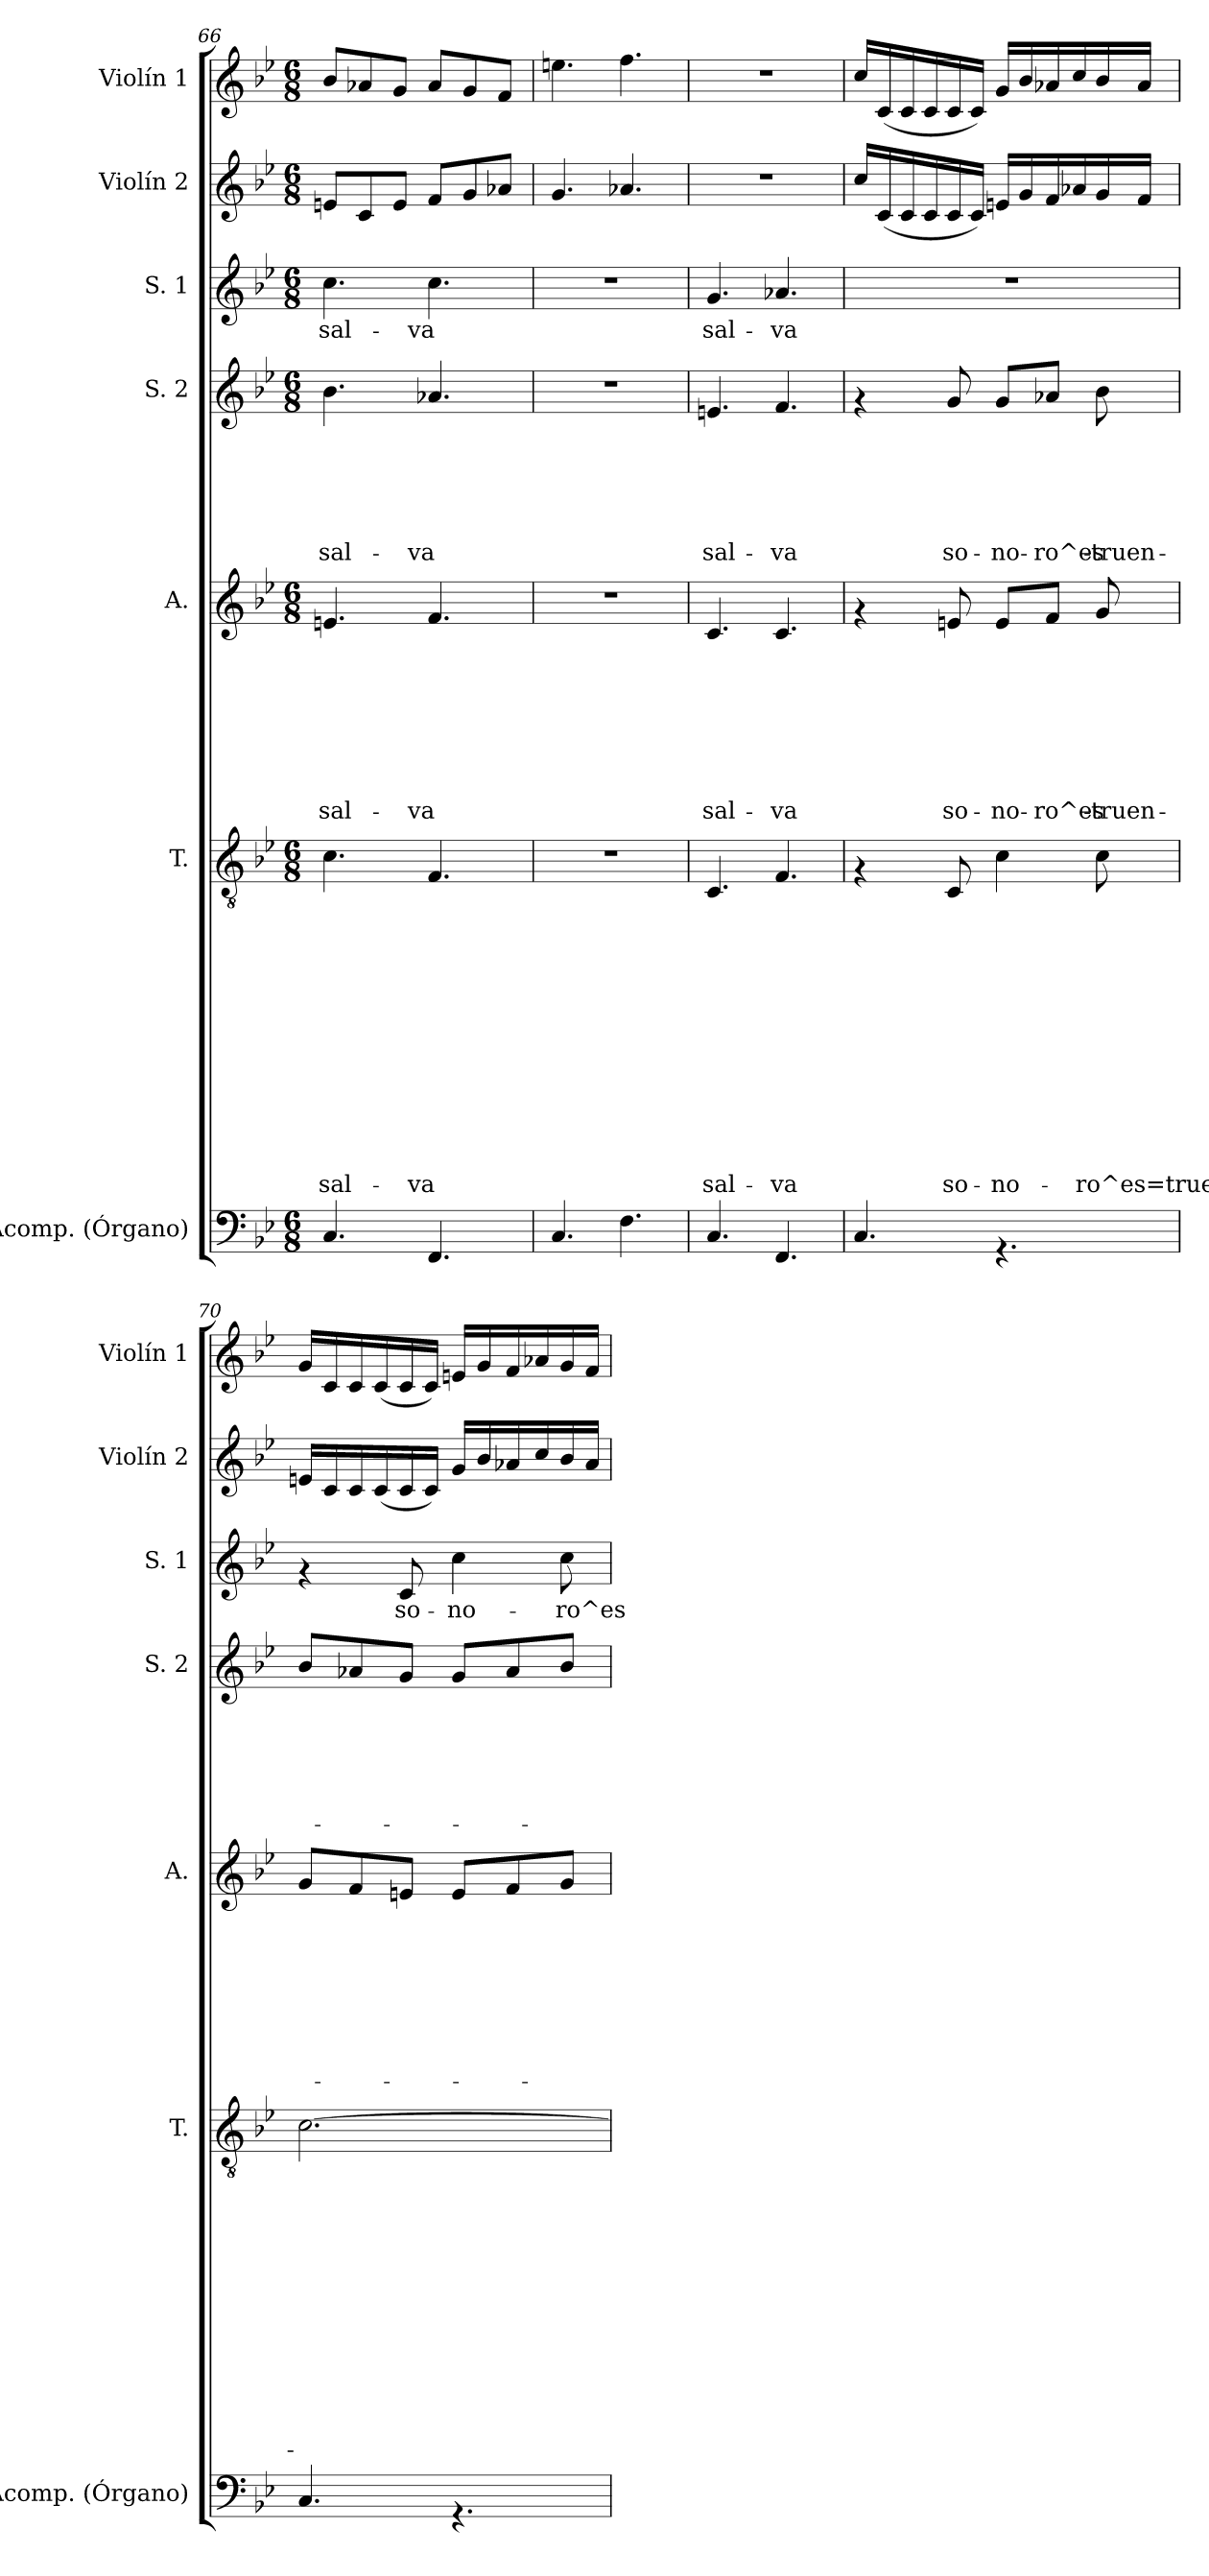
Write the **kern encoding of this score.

**kern	**kern	**text	**text	**text	**text	**text	**text	**text	**text	**text	**text	**text	**text	**text	**kern	**text	**text	**text	**text	**text	**text	**text	**text	**kern	**text	**text	**text	**text	**text	**text	**kern	**text	**kern	**kern
*part7	*part6	*part6	*part6	*part6	*part6	*part6	*part6	*part6	*part6	*part6	*part6	*part6	*part6	*part6	*part5	*part5	*part5	*part5	*part5	*part5	*part5	*part5	*part5	*part4	*part4	*part4	*part4	*part4	*part4	*part4	*part3	*part3	*part2	*part1
*staff7	*staff6	*staff6	*staff6	*staff6	*staff6	*staff6	*staff6	*staff6	*staff6	*staff6	*staff6	*staff6	*staff6	*staff6	*staff5	*staff5	*staff5	*staff5	*staff5	*staff5	*staff5	*staff5	*staff5	*staff4	*staff4	*staff4	*staff4	*staff4	*staff4	*staff4	*staff3	*staff3	*staff2	*staff1
*I"Acomp. (Órgano)	*I"T.	*	*	*	*	*	*	*	*	*	*	*	*	*	*I"A.	*	*	*	*	*	*	*	*	*I"S. 2	*	*	*	*	*	*	*I"S. 1	*	*I"Violín 2	*I"Violín 1
*I'Acomp. (Órgano)	*I'T.	*	*	*	*	*	*	*	*	*	*	*	*	*	*I'A.	*	*	*	*	*	*	*	*	*I'S. 2	*	*	*	*	*	*	*I'S. 1	*	*I'Violín 2	*I'Violín 1
*clefF4	*clefGv2	*	*	*	*	*	*	*	*	*	*	*	*	*	*clefG2	*	*	*	*	*	*	*	*	*clefG2	*	*	*	*	*	*	*clefG2	*	*clefG2	*clefG2
*k[b-e-]	*k[b-e-]	*	*	*	*	*	*	*	*	*	*	*	*	*	*k[b-e-]	*	*	*	*	*	*	*	*	*k[b-e-]	*	*	*	*	*	*	*k[b-e-]	*	*k[b-e-]	*k[b-e-]
*B-:	*B-:	*	*	*	*	*	*	*	*	*	*	*	*	*	*B-:	*	*	*	*	*	*	*	*	*B-:	*	*	*	*	*	*	*B-:	*	*B-:	*B-:
*M6/8	*M6/8	*	*	*	*	*	*	*	*	*	*	*	*	*	*M6/8	*	*	*	*	*	*	*	*	*M6/8	*	*	*	*	*	*	*M6/8	*	*M6/8	*M6/8
=66	=66	=66	=66	=66	=66	=66	=66	=66	=66	=66	=66	=66	=66	=66	=66	=66	=66	=66	=66	=66	=66	=66	=66	=66	=66	=66	=66	=66	=66	=66	=66	=66	=66	=66
!	!	!	!	!	!	!	!	!	!	!	!	!	!	!LO:LY:b	!	!	!	!	!	!	!	!	!LO:LY:b	!	!	!	!	!	!	!LO:LY:b	!	!LO:LY:b	!	!
4.C/	4.c\	.	.	.	.	.	.	.	.	.	.	.	.	sal-	4.en/	.	.	.	.	.	.	.	sal-	4.b-\	.	.	.	.	.	sal-	4.cc\	sal-	8en/L	8b-/L
.	.	.	.	.	.	.	.	.	.	.	.	.	.	.	.	.	.	.	.	.	.	.	.	.	.	.	.	.	.	.	.	.	8c/	8a-X/
.	.	.	.	.	.	.	.	.	.	.	.	.	.	.	.	.	.	.	.	.	.	.	.	.	.	.	.	.	.	.	.	.	8e/J	8g/J
!	!	!	!	!	!	!	!	!	!	!	!	!	!	!LO:LY:b	!	!	!	!	!	!	!	!	!LO:LY:b	!	!	!	!	!	!	!LO:LY:b	!	!LO:LY:b	!	!
4.FF/	4.F/	.	.	.	.	.	.	.	.	.	.	.	.	-va	4.f/	.	.	.	.	.	.	.	-va	4.a-X/	.	.	.	.	.	-va	4.cc\	-va	8f/L	8a-/L
.	.	.	.	.	.	.	.	.	.	.	.	.	.	.	.	.	.	.	.	.	.	.	.	.	.	.	.	.	.	.	.	.	8g/	8g/
.	.	.	.	.	.	.	.	.	.	.	.	.	.	.	.	.	.	.	.	.	.	.	.	.	.	.	.	.	.	.	.	.	8a-X/J	8f/J
!!LO:LB:g=z
=67	=67	=67	=67	=67	=67	=67	=67	=67	=67	=67	=67	=67	=67	=67	=67	=67	=67	=67	=67	=67	=67	=67	=67	=67	=67	=67	=67	=67	=67	=67	=67	=67	=67	=67
4.C/	2.r	.	.	.	.	.	.	.	.	.	.	.	.	.	2.r	.	.	.	.	.	.	.	.	2.r	.	.	.	.	.	.	2.r	.	4.g/	4.een\
4.F\	.	.	.	.	.	.	.	.	.	.	.	.	.	.	.	.	.	.	.	.	.	.	.	.	.	.	.	.	.	.	.	.	4.a-X/	4.ff\
=68	=68	=68	=68	=68	=68	=68	=68	=68	=68	=68	=68	=68	=68	=68	=68	=68	=68	=68	=68	=68	=68	=68	=68	=68	=68	=68	=68	=68	=68	=68	=68	=68	=68	=68
!	!	!	!	!	!	!	!	!	!	!	!	!	!	!LO:LY:b	!	!	!	!	!	!	!	!	!LO:LY:b	!	!	!	!	!	!	!LO:LY:b	!	!LO:LY:b	!	!
4.C/	4.C/	.	.	.	.	.	.	.	.	.	.	.	.	sal-	4.c/	.	.	.	.	.	.	.	sal-	4.en/	.	.	.	.	.	sal-	4.g/	sal-	2.r	2.r
!	!	!	!	!	!	!	!	!	!	!	!	!	!	!LO:LY:b	!	!	!	!	!	!	!	!	!LO:LY:b	!	!	!	!	!	!	!LO:LY:b	!	!LO:LY:b	!	!
4.FF/	4.F/	.	.	.	.	.	.	.	.	.	.	.	.	-va	4.c/	.	.	.	.	.	.	.	-va	4.f/	.	.	.	.	.	-va	4.a-X/	-va	.	.
=69	=69	=69	=69	=69	=69	=69	=69	=69	=69	=69	=69	=69	=69	=69	=69	=69	=69	=69	=69	=69	=69	=69	=69	=69	=69	=69	=69	=69	=69	=69	=69	=69	=69	=69
4.C/	4rF	.	.	.	.	.	.	.	.	.	.	.	.	.	4rf	.	.	.	.	.	.	.	.	4rf	.	.	.	.	.	.	2.r	.	16cc/LL	16cc/LL
.	.	.	.	.	.	.	.	.	.	.	.	.	.	.	.	.	.	.	.	.	.	.	.	.	.	.	.	.	.	.	.	.	(>16c/	(>16c/
.	.	.	.	.	.	.	.	.	.	.	.	.	.	.	.	.	.	.	.	.	.	.	.	.	.	.	.	.	.	.	.	.	16c/	16c/
.	.	.	.	.	.	.	.	.	.	.	.	.	.	.	.	.	.	.	.	.	.	.	.	.	.	.	.	.	.	.	.	.	16c/	16c/
!	!	!	!	!	!	!	!	!	!	!	!	!	!	!LO:LY:b	!	!	!	!	!	!	!	!	!LO:LY:b	!	!	!	!	!	!	!LO:LY:b	!	!	!	!
.	8C/	.	.	.	.	.	.	.	.	.	.	.	.	so-	8en/	.	.	.	.	.	.	.	so-	8g/	.	.	.	.	.	so-	.	.	16c/	16c/
.	.	.	.	.	.	.	.	.	.	.	.	.	.	.	.	.	.	.	.	.	.	.	.	.	.	.	.	.	.	.	.	.	16c/JJ)	16c/JJ)
!	!	!	!	!	!	!	!	!	!	!	!	!	!	!LO:LY:b	!	!	!	!	!	!	!	!	!LO:LY:b	!	!	!	!	!	!	!LO:LY:b	!	!	!	!
4.rAA	4c\	.	.	.	.	.	.	.	.	.	.	.	.	-no-	8e/L	.	.	.	.	.	.	.	-no-	8g/L	.	.	.	.	.	-no-	.	.	16en/LL	16g/LL
.	.	.	.	.	.	.	.	.	.	.	.	.	.	.	.	.	.	.	.	.	.	.	.	.	.	.	.	.	.	.	.	.	16g/	16b-/
!	!	!	!	!	!	!	!	!	!	!	!	!	!	!	!	!	!	!	!	!	!	!	!LO:LY:b	!	!	!	!	!	!	!LO:LY:b	!	!	!	!
.	.	.	.	.	.	.	.	.	.	.	.	.	.	.	8f/J	.	.	.	.	.	.	.	-ro^es-	8a-X/J	.	.	.	.	.	-ro^es-	.	.	16f/	16a-X/
.	.	.	.	.	.	.	.	.	.	.	.	.	.	.	.	.	.	.	.	.	.	.	.	.	.	.	.	.	.	.	.	.	16a-X/	16cc/
!	!	!	!	!	!	!	!	!	!	!	!	!	!	!LO:LY:b	!	!	!	!	!	!	!	!	!LO:LY:b	!	!	!	!	!	!	!LO:LY:b	!	!	!	!
.	8c\	.	.	.	.	.	.	.	.	.	.	.	.	-ro^es=truen-	8g/	.	.	.	.	.	.	.	-truen-	8b-\	.	.	.	.	.	-truen-	.	.	16g/	16b-/
.	.	.	.	.	.	.	.	.	.	.	.	.	.	.	.	.	.	.	.	.	.	.	.	.	.	.	.	.	.	.	.	.	16f/JJ	16a-/JJ
=70	=70	=70	=70	=70	=70	=70	=70	=70	=70	=70	=70	=70	=70	=70	=70	=70	=70	=70	=70	=70	=70	=70	=70	=70	=70	=70	=70	=70	=70	=70	=70	=70	=70	=70
4.C/	[>2.c\	.	.	.	.	.	.	.	.	.	.	.	.	.	8g/L	.	.	.	.	.	.	.	.	8b-/L	.	.	.	.	.	.	4rf	.	16en/LL	16g/LL
.	.	.	.	.	.	.	.	.	.	.	.	.	.	.	.	.	.	.	.	.	.	.	.	.	.	.	.	.	.	.	.	.	16c/	16c/
.	.	.	.	.	.	.	.	.	.	.	.	.	.	.	8f/	.	.	.	.	.	.	.	.	8a-X/	.	.	.	.	.	.	.	.	16c/	16c/
.	.	.	.	.	.	.	.	.	.	.	.	.	.	.	.	.	.	.	.	.	.	.	.	.	.	.	.	.	.	.	.	.	(>16c/	(>16c/
!	!	!	!	!	!	!	!	!	!	!	!	!	!	!	!	!	!	!	!	!	!	!	!	!	!	!	!	!	!	!	!	!LO:LY:b	!	!
.	.	.	.	.	.	.	.	.	.	.	.	.	.	.	8en/J	.	.	.	.	.	.	.	.	8g/J	.	.	.	.	.	.	8c/	so-	16c/	16c/
.	.	.	.	.	.	.	.	.	.	.	.	.	.	.	.	.	.	.	.	.	.	.	.	.	.	.	.	.	.	.	.	.	16c/JJ)	16c/JJ)
!	!	!	!	!	!	!	!	!	!	!	!	!	!	!	!	!	!	!	!	!	!	!	!	!	!	!	!	!	!	!	!	!LO:LY:b	!	!
4.rAA	.	.	.	.	.	.	.	.	.	.	.	.	.	.	8e/L	.	.	.	.	.	.	.	.	8g/L	.	.	.	.	.	.	4cc\	-no-	16g/LL	16en/LL
.	.	.	.	.	.	.	.	.	.	.	.	.	.	.	.	.	.	.	.	.	.	.	.	.	.	.	.	.	.	.	.	.	16b-/	16g/
.	.	.	.	.	.	.	.	.	.	.	.	.	.	.	8f/	.	.	.	.	.	.	.	.	8a-/	.	.	.	.	.	.	.	.	16a-X/	16f/
.	.	.	.	.	.	.	.	.	.	.	.	.	.	.	.	.	.	.	.	.	.	.	.	.	.	.	.	.	.	.	.	.	16cc/	16a-X/
!	!	!	!	!	!	!	!	!	!	!	!	!	!	!	!	!	!	!	!	!	!	!	!	!	!	!	!	!	!	!	!	!LO:LY:b	!	!
.	.	.	.	.	.	.	.	.	.	.	.	.	.	.	8g/J	.	.	.	.	.	.	.	.	8b-/J	.	.	.	.	.	.	8cc\	-ro^es-	16b-/	16g/
.	.	.	.	.	.	.	.	.	.	.	.	.	.	.	.	.	.	.	.	.	.	.	.	.	.	.	.	.	.	.	.	.	16a-/JJ	16f/JJ
=	=	=	=	=	=	=	=	=	=	=	=	=	=	=	=	=	=	=	=	=	=	=	=	=	=	=	=	=	=	=	=	=	=	=
*-	*-	*-	*-	*-	*-	*-	*-	*-	*-	*-	*-	*-	*-	*-	*-	*-	*-	*-	*-	*-	*-	*-	*-	*-	*-	*-	*-	*-	*-	*-	*-	*-	*-	*-
